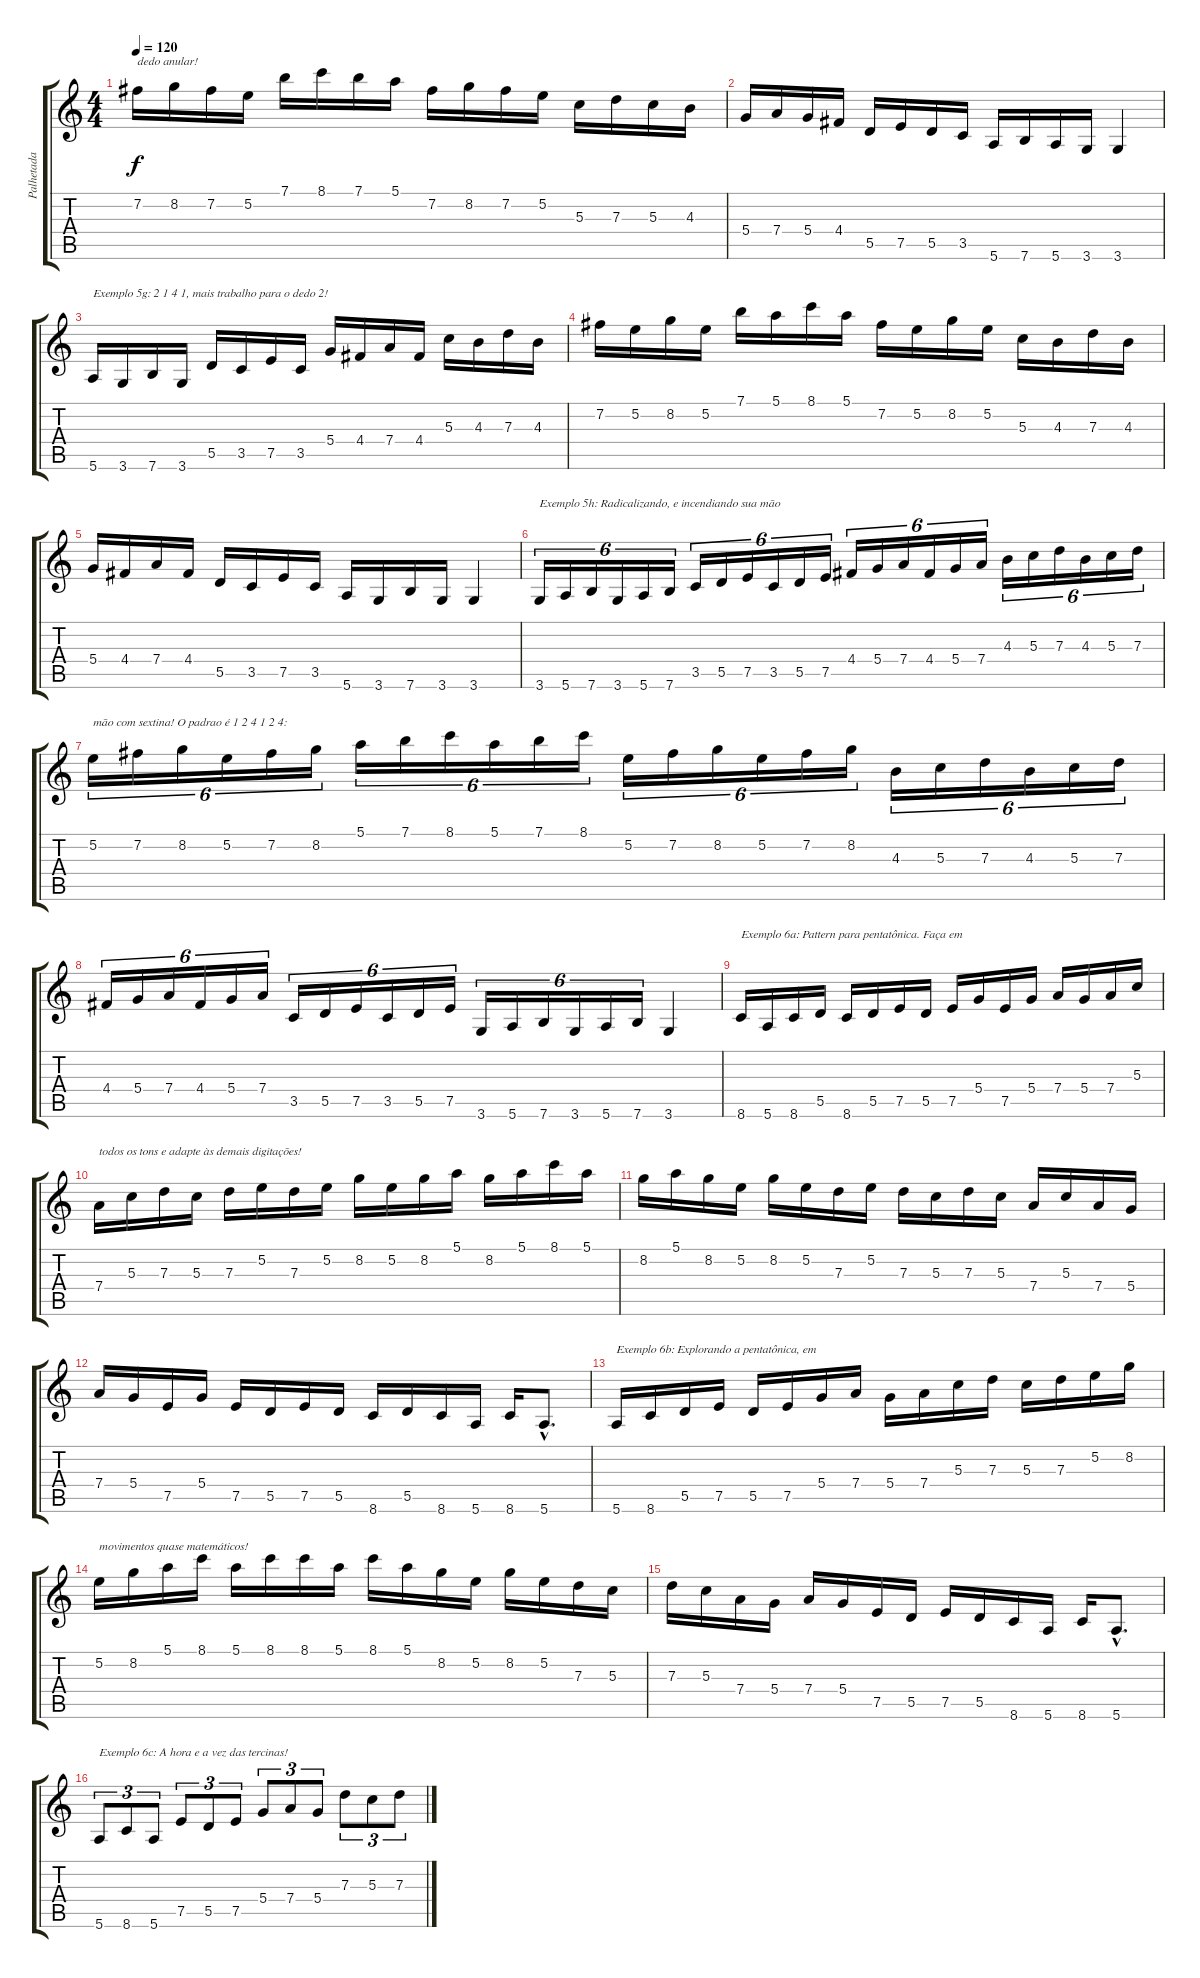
\track ("Palhetada - Aplicando Padrões" "Palhetada ") {instrument overdrivenguitar}
\staff {score tabs}
\tuning (E4 B3 G3 D3 A2 E2) {hide}
\ts (4 4)
\tempo 120
\clef g2
\ks c
7.2.16{txt "dedo anular!" dy f} 8.2.16 7.2.16 5.2.16 7.1.16 8.1.16 7.1.16 5.1.16 7.2.16 8.2.16 7.2.16 5.2.16 5.3.16 7.3.16 5.3.16 4.3.16 |
5.4.16 7.4.16 5.4.16 4.4.16 5.5.16 7.5.16 5.5.16 3.5.16 5.6.16 7.6.16 5.6.16 3.6.16 3.6.4 |
5.6.16{txt "Exemplo 5g: 2 1 4 1, mais trabalho para o dedo 2!"} 3.6.16 7.6.16 3.6.16 5.5.16 3.5.16 7.5.16 3.5.16 5.4.16 4.4.16 7.4.16 4.4.16 5.3.16 4.3.16 7.3.16 4.3.16 |
7.2.16 5.2.16 8.2.16 5.2.16 7.1.16 5.1.16 8.1.16 5.1.16 7.2.16 5.2.16 8.2.16 5.2.16 5.3.16 4.3.16 7.3.16 4.3.16 |
5.4.16 4.4.16 7.4.16 4.4.16 5.5.16 3.5.16 7.5.16 3.5.16 5.6.16 3.6.16 7.6.16 3.6.16 3.6.4 |
3.6.16{tu (6 4) txt "Exemplo 5h: Radicalizando, e incendiando sua mão"} 5.6.16{tu (6 4)} 7.6.16{tu (6 4)} 3.6.16{tu (6 4)} 5.6.16{tu (6 4)} 7.6.16{tu (6 4)} 3.5.16{tu (6 4)} 5.5.16{tu (6 4)} 7.5.16{tu (6 4)} 3.5.16{tu (6 4)} 5.5.16{tu (6 4)} 7.5.16{tu (6 4)} 4.4.16{tu (6 4)} 5.4.16{tu (6 4)} 7.4.16{tu (6 4)} 4.4.16{tu (6 4)} 5.4.16{tu (6 4)} 7.4.16{tu (6 4)} 4.3.16{tu (6 4)} 5.3.16{tu (6 4)} 7.3.16{tu (6 4)} 4.3.16{tu (6 4)} 5.3.16{tu (6 4)} 7.3.16{tu (6 4)} |
5.2.16{tu (6 4) txt "mão com sextina! O padrao é 1 2 4 1 2 4:"} 7.2.16{tu (6 4)} 8.2.16{tu (6 4)} 5.2.16{tu (6 4)} 7.2.16{tu (6 4)} 8.2.16{tu (6 4)} 5.1.16{tu (6 4)} 7.1.16{tu (6 4)} 8.1.16{tu (6 4)} 5.1.16{tu (6 4)} 7.1.16{tu (6 4)} 8.1.16{tu (6 4)} 5.2.16{tu (6 4)} 7.2.16{tu (6 4)} 8.2.16{tu (6 4)} 5.2.16{tu (6 4)} 7.2.16{tu (6 4)} 8.2.16{tu (6 4)} 4.3.16{tu (6 4)} 5.3.16{tu (6 4)} 7.3.16{tu (6 4)} 4.3.16{tu (6 4)} 5.3.16{tu (6 4)} 7.3.16{tu (6 4)} |
4.4.16{tu (6 4)} 5.4.16{tu (6 4)} 7.4.16{tu (6 4)} 4.4.16{tu (6 4)} 5.4.16{tu (6 4)} 7.4.16{tu (6 4)} 3.5.16{tu (6 4)} 5.5.16{tu (6 4)} 7.5.16{tu (6 4)} 3.5.16{tu (6 4)} 5.5.16{tu (6 4)} 7.5.16{tu (6 4)} 3.6.16{tu (6 4)} 5.6.16{tu (6 4)} 7.6.16{tu (6 4)} 3.6.16{tu (6 4)} 5.6.16{tu (6 4)} 7.6.16{tu (6 4)} 3.6.4 |
8.6.16{txt "Exemplo 6a: Pattern para pentatônica. Faça em "} 5.6.16 8.6.16 5.5.16 8.6.16 5.5.16 7.5.16 5.5.16 7.5.16 5.4.16 7.5.16 5.4.16 7.4.16 5.4.16 7.4.16 5.3.16 |
7.4.16{txt "todos os tons e adapte às demais digitações!"} 5.3.16 7.3.16 5.3.16 7.3.16 5.2.16 7.3.16 5.2.16 8.2.16 5.2.16 8.2.16 5.1.16 8.2.16 5.1.16 8.1.16 5.1.16 |
8.2.16 5.1.16 8.2.16 5.2.16 8.2.16 5.2.16 7.3.16 5.2.16 7.3.16 5.3.16 7.3.16 5.3.16 7.4.16 5.3.16 7.4.16 5.4.16 |
7.4.16 5.4.16 7.5.16 5.4.16 7.5.16 5.5.16 7.5.16 5.5.16 8.6.16 5.5.16 8.6.16 5.6.16 8.6.16 5.6{hac}.8{d} |
5.6.16{txt "Exemplo 6b: Explorando a pentatônica, em"} 8.6.16 5.5.16 7.5.16 5.5.16 7.5.16 5.4.16 7.4.16 5.4.16 7.4.16 5.3.16 7.3.16 5.3.16 7.3.16 5.2.16 8.2.16 |
5.2.16{txt "movimentos quase matemáticos!"} 8.2.16 5.1.16 8.1.16 5.1.16 8.1.16 8.1.16 5.1.16 8.1.16 5.1.16 8.2.16 5.2.16 8.2.16 5.2.16 7.3.16 5.3.16 |
7.3.16 5.3.16 7.4.16 5.4.16 7.4.16 5.4.16 7.5.16 5.5.16 7.5.16 5.5.16 8.6.16 5.6.16 8.6.16 5.6{hac}.8{d} |
5.6.8{tu (3 2) txt "Exemplo 6c: A hora e a vez das tercinas!"} 8.6.8{tu (3 2)} 5.6.8{tu (3 2)} 7.5.8{tu (3 2)} 5.5.8{tu (3 2)} 7.5.8{tu (3 2)} 5.4.8{tu (3 2)} 7.4.8{tu (3 2)} 5.4.8{tu (3 2)} 7.3.8{tu (3 2)} 5.3.8{tu (3 2)} 7.3.8{tu (3 2)}
